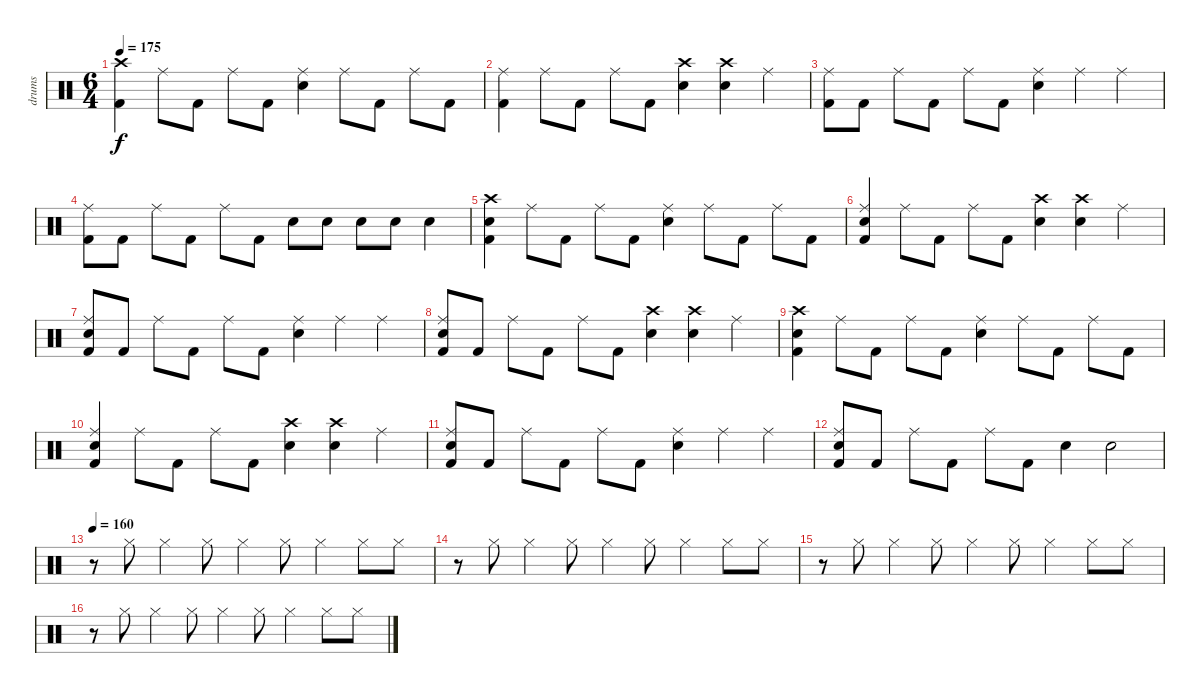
\track ("drums" "drums") {instrument percussion}
\staff {score}
\articulation defaults
\ts (6 4)
\tempo 175
\clef neutral
\ks c
("Crash high (hit)" "Kick (hit) 2").4{dy f} "Ride (middle)".8 "Kick (hit) 2".8 "Ride (middle)".8 "Kick (hit) 2".8 ("Ride (middle)" "Electric Snare (hit)").4 "Ride (middle)".8 "Kick (hit) 2".8 "Ride (middle)".8 "Kick (hit) 2".8 |
("Ride (middle)" "Kick (hit) 2").4 "Ride (middle)".8 "Kick (hit) 2".8 "Ride (middle)".8 "Kick (hit) 2".8 ("Crash high (hit)" "Electric Snare (hit)").4 ("Crash high (hit)" "Electric Snare (hit)").4 "Ride (middle)".4 |
("Ride (middle)" "Kick (hit) 2").8 "Kick (hit) 2".8 "Ride (middle)".8 "Kick (hit) 2".8 "Ride (middle)".8 "Kick (hit) 2".8 ("Ride (middle)" "Electric Snare (hit)").4 "Ride (middle)".4 "Ride (middle)".4 |
("Ride (middle)" "Kick (hit) 2").8 "Kick (hit) 2".8 "Ride (middle)".8 "Kick (hit) 2".8 "Ride (middle)".8 "Kick (hit) 2".8 "Electric Snare (hit)".8 "Electric Snare (hit)".8 "Electric Snare (hit)".8 "Electric Snare (hit)".8 "Electric Snare (hit)".4 |
("Crash high (hit)" "Electric Snare (hit)" "Kick (hit) 2").4 "Ride (middle)".8 "Kick (hit) 2".8 "Ride (middle)".8 "Kick (hit) 2".8 ("Ride (middle)" "Electric Snare (hit)").4 "Ride (middle)".8 "Kick (hit) 2".8 "Ride (middle)".8 "Kick (hit) 2".8 |
("Ride (middle)" "Electric Snare (hit)" "Kick (hit) 2").4 "Ride (middle)".8 "Kick (hit) 2".8 "Ride (middle)".8 "Kick (hit) 2".8 ("Crash high (hit)" "Electric Snare (hit)").4 ("Crash high (hit)" "Electric Snare (hit)").4 "Ride (middle)".4 |
("Ride (middle)" "Electric Snare (hit)" "Kick (hit) 2").8 "Kick (hit) 2".8 "Ride (middle)".8 "Kick (hit) 2".8 "Ride (middle)".8 "Kick (hit) 2".8 ("Ride (middle)" "Electric Snare (hit)").4 "Ride (middle)".4 "Ride (middle)".4 |
("Ride (middle)" "Electric Snare (hit)" "Kick (hit) 2").8 "Kick (hit) 2".8 "Ride (middle)".8 "Kick (hit) 2".8 "Ride (middle)".8 "Kick (hit) 2".8 ("Crash high (hit)" "Electric Snare (hit)").4 ("Crash high (hit)" "Electric Snare (hit)").4 "Ride (middle)".4 |
("Crash high (hit)" "Electric Snare (hit)" "Kick (hit) 2").4 "Ride (middle)".8 "Kick (hit) 2".8 "Ride (middle)".8 "Kick (hit) 2".8 ("Ride (middle)" "Electric Snare (hit)").4 "Ride (middle)".8 "Kick (hit) 2".8 "Ride (middle)".8 "Kick (hit) 2".8 |
("Ride (middle)" "Electric Snare (hit)" "Kick (hit) 2").4 "Ride (middle)".8 "Kick (hit) 2".8 "Ride (middle)".8 "Kick (hit) 2".8 ("Crash high (hit)" "Electric Snare (hit)").4 ("Crash high (hit)" "Electric Snare (hit)").4 "Ride (middle)".4 |
("Ride (middle)" "Electric Snare (hit)" "Kick (hit) 2").8 "Kick (hit) 2".8 "Ride (middle)".8 "Kick (hit) 2".8 "Ride (middle)".8 "Kick (hit) 2".8 ("Ride (middle)" "Electric Snare (hit)").4 "Ride (middle)".4 "Ride (middle)".4 |
("Ride (middle)" "Electric Snare (hit)" "Kick (hit) 2").8 "Kick (hit) 2".8 "Ride (middle)".8 "Kick (hit) 2".8 "Ride (middle)".8 "Kick (hit) 2".8 "Electric Snare (hit)".4 "Electric Snare (hit)".2 |
\tempo 160
r.8 "Hi-Hat (closed)".8 "Hi-Hat (closed)".4 "Hi-Hat (closed)".8 "Hi-Hat (closed)".4 "Hi-Hat (closed)".8 "Hi-Hat (closed)".4 "Hi-Hat (closed)".8 "Hi-Hat (closed)".8 |
r.8 "Hi-Hat (closed)".8 "Hi-Hat (closed)".4 "Hi-Hat (closed)".8 "Hi-Hat (closed)".4 "Hi-Hat (closed)".8 "Hi-Hat (closed)".4 "Hi-Hat (closed)".8 "Hi-Hat (closed)".8 |
r.8 "Hi-Hat (closed)".8 "Hi-Hat (closed)".4 "Hi-Hat (closed)".8 "Hi-Hat (closed)".4 "Hi-Hat (closed)".8 "Hi-Hat (closed)".4 "Hi-Hat (closed)".8 "Hi-Hat (closed)".8 |
r.8 "Hi-Hat (closed)".8 "Hi-Hat (closed)".4 "Hi-Hat (closed)".8 "Hi-Hat (closed)".4 "Hi-Hat (closed)".8 "Hi-Hat (closed)".4 "Hi-Hat (closed)".8 "Hi-Hat (closed)".8
